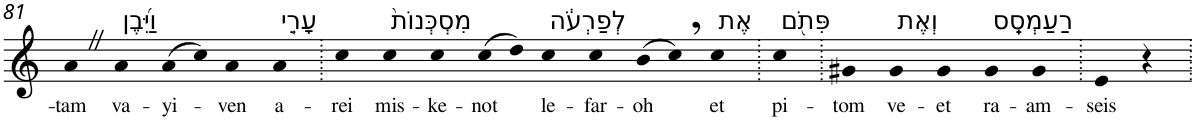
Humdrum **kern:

**kern	**text
*part1	*part1
*staff1	*staff1
*I"Piano	*
*I'Pno	*
!!LO:PB:g=z
*clefG2	*
*k[]	*
=81	=81
!	!LO:LY:b
4aZ	-tam
!LO:TX:a:t=וַיִּ֜בֶן	!
!	!LO:LY:b
4a	va-
!	!LO:LY:b
(>8a	-yi-
8cc)	.
!	!LO:LY:b
4a	-ven
!LO:TX:a:t=עָרֵ֤י	!
!	!LO:LY:b
4a	a-
=82.	=82.
!	!LO:LY:b
4cc	-rei
!LO:TX:a:t=מִסְכְּנוֹת֙	!
!	!LO:LY:b
4cc	mis-
!	!LO:LY:b
4cc	-ke-
!	!LO:LY:b
(>8cc	-not
8dd)	.
!LO:TX:a:t=לְפַרְעֹ֔ה	!
!	!LO:LY:b
4cc	le-
!	!LO:LY:b
4cc	-far-
!	!LO:LY:b
(>8b	-oh
8cc,)	.
!LO:TX:a:t=אֶת	!
!	!LO:LY:b
4cc	et
=83.	=83.
!LO:TX:a:t=פִּתֹ֖ם	!
!	!LO:LY:b
4cc	pi-
=84.	=84.
!	!LO:LY:b
4g#X	-tom
!LO:TX:a:t=וְאֶת	!
!	!LO:LY:b
4g#	ve-
!	!LO:LY:b
4g#	-et
!LO:TX:a:t=רַעַמְסֵֽס	!
!	!LO:LY:b
4g#	ra-
!	!LO:LY:b
4g#	-am-
=85.	=85.
!	!LO:LY:b
4e	-seis
4r	.
=.	=.
*-	*-
